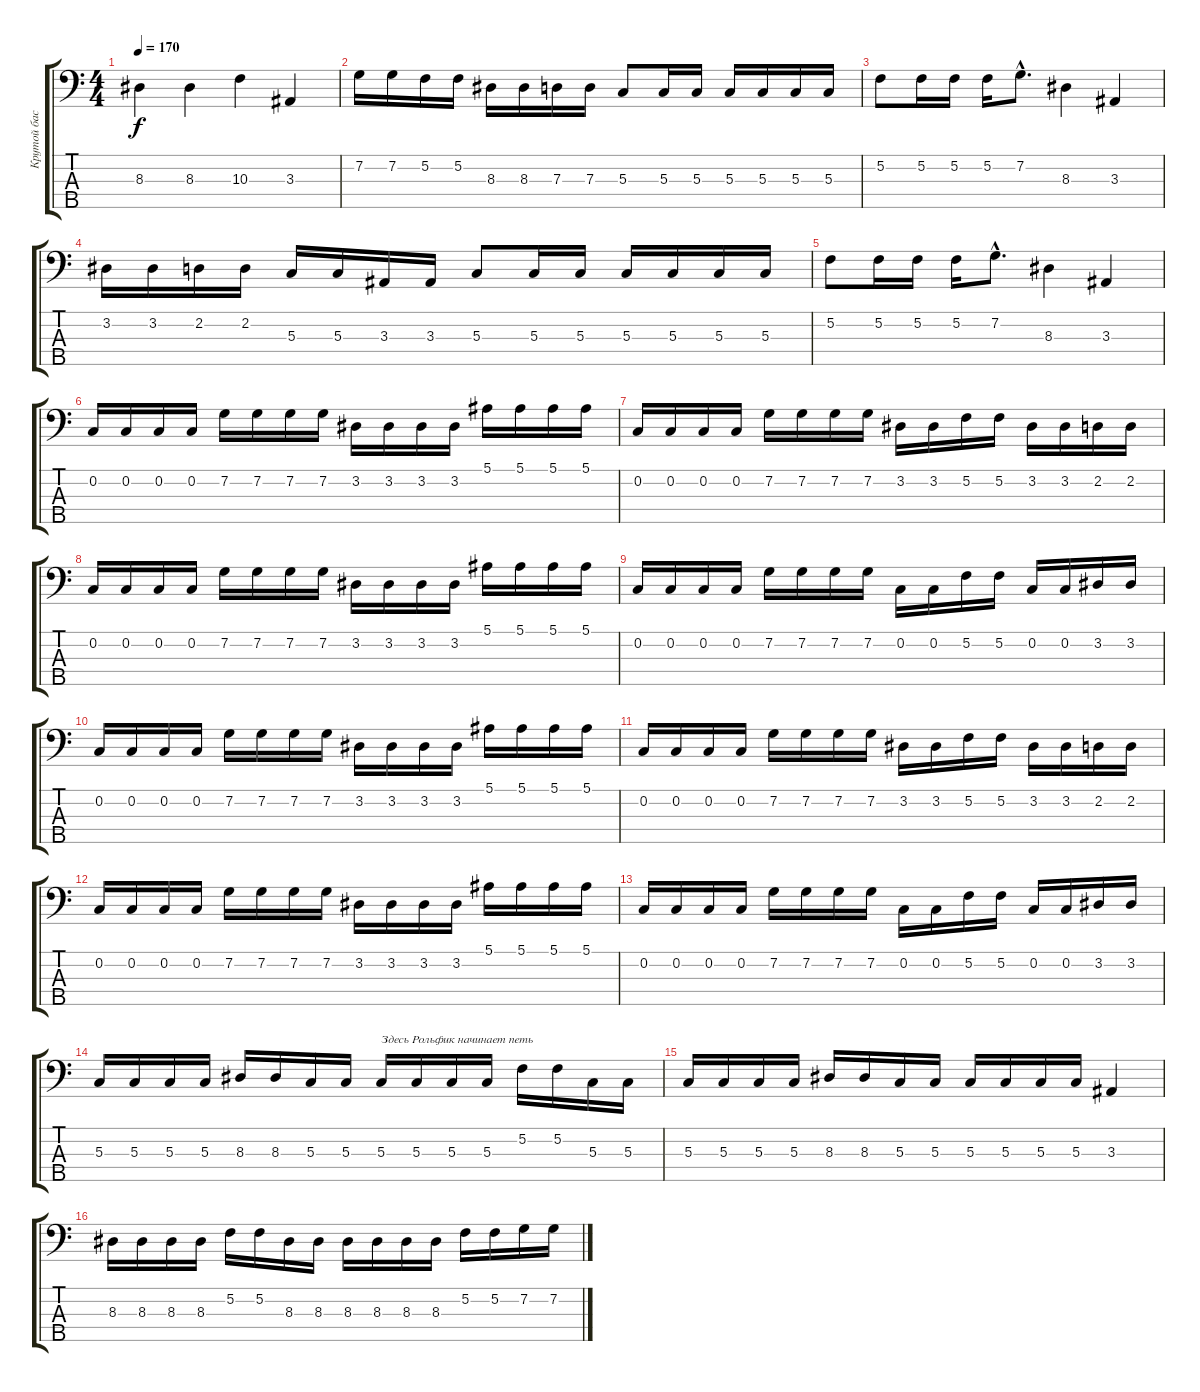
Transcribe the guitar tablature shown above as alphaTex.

\track ("Крутой бас" "Крутой бас") {instrument electricbassfinger}
\staff {score tabs}
\tuning (F2 C2 G1 D1 A0) {hide}
\ts (4 4)
\tempo 170
\clef f4
\ks c
8.3.4{dy f} 8.3.4 10.3.4 3.3.4 |
7.2.16 7.2.16 5.2.16 5.2.16 8.3.16 8.3.16 7.3.16 7.3.16 5.3.8 5.3.16 5.3.16 5.3.16 5.3.16 5.3.16 5.3.16 |
5.2.8 5.2.16 5.2.16 5.2.16 7.2{hac}.8{d} 8.3.4 3.3.4 |
3.2.16 3.2.16 2.2.16 2.2.16 5.3.16 5.3.16 3.3.16 3.3.16 5.3.8 5.3.16 5.3.16 5.3.16 5.3.16 5.3.16 5.3.16 |
5.2.8 5.2.16 5.2.16 5.2.16 7.2{hac}.8{d} 8.3.4 3.3.4 |
0.2.16 0.2.16 0.2.16 0.2.16 7.2.16 7.2.16 7.2.16 7.2.16 3.2.16 3.2.16 3.2.16 3.2.16 5.1.16 5.1.16 5.1.16 5.1.16 |
0.2.16 0.2.16 0.2.16 0.2.16 7.2.16 7.2.16 7.2.16 7.2.16 3.2.16 3.2.16 5.2.16 5.2.16 3.2.16 3.2.16 2.2.16 2.2.16 |
0.2.16 0.2.16 0.2.16 0.2.16 7.2.16 7.2.16 7.2.16 7.2.16 3.2.16 3.2.16 3.2.16 3.2.16 5.1.16 5.1.16 5.1.16 5.1.16 |
0.2.16 0.2.16 0.2.16 0.2.16 7.2.16 7.2.16 7.2.16 7.2.16 0.2.16 0.2.16 5.2.16 5.2.16 0.2.16 0.2.16 3.2.16 3.2.16 |
0.2.16 0.2.16 0.2.16 0.2.16 7.2.16 7.2.16 7.2.16 7.2.16 3.2.16 3.2.16 3.2.16 3.2.16 5.1.16 5.1.16 5.1.16 5.1.16 |
0.2.16 0.2.16 0.2.16 0.2.16 7.2.16 7.2.16 7.2.16 7.2.16 3.2.16 3.2.16 5.2.16 5.2.16 3.2.16 3.2.16 2.2.16 2.2.16 |
0.2.16 0.2.16 0.2.16 0.2.16 7.2.16 7.2.16 7.2.16 7.2.16 3.2.16 3.2.16 3.2.16 3.2.16 5.1.16 5.1.16 5.1.16 5.1.16 |
0.2.16 0.2.16 0.2.16 0.2.16 7.2.16 7.2.16 7.2.16 7.2.16 0.2.16 0.2.16 5.2.16 5.2.16 0.2.16 0.2.16 3.2.16 3.2.16 |
5.3.16 5.3.16 5.3.16 5.3.16 8.3.16 8.3.16 5.3.16 5.3.16 5.3.16{txt "Здесь Рольфик начинает петь"} 5.3.16 5.3.16 5.3.16 5.2.16 5.2.16 5.3.16 5.3.16 |
5.3.16 5.3.16 5.3.16 5.3.16 8.3.16 8.3.16 5.3.16 5.3.16 5.3.16 5.3.16 5.3.16 5.3.16 3.3.4 |
8.3.16 8.3.16 8.3.16 8.3.16 5.2.16 5.2.16 8.3.16 8.3.16 8.3.16 8.3.16 8.3.16 8.3.16 5.2.16 5.2.16 7.2.16 7.2.16
